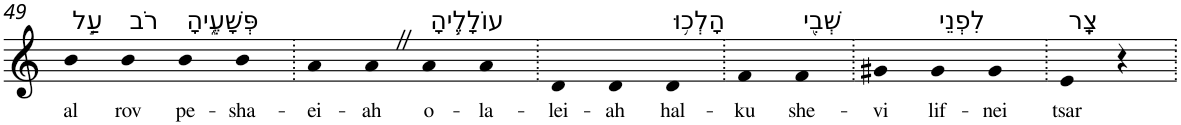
**kern	**text
*part1	*part1
*staff1	*staff1
*I"Piano	*
*I'Pno	*
!!LO:PB:g=z
*clefG2	*
*k[]	*
=49	=49
!LO:TX:a:t=עַ֣ל	!
!	!LO:LY:b
4b	al
!LO:TX:a:t=רֹב	!
!	!LO:LY:b
4b	rov
!LO:TX:a:t=פְּשָׁעֶ֑יהָ	!
!	!LO:LY:b
4b	pe-
!	!LO:LY:b
4b	-sha-
=50.	=50.
!	!LO:LY:b
4a	-ei-
!	!LO:LY:b
4aZ	-ah
!LO:TX:a:t=עוֹלָלֶ֛יהָ	!
!	!LO:LY:b
4a	o-
!	!LO:LY:b
4a	-la-
=51.	=51.
!	!LO:LY:b
4d	-lei-
!	!LO:LY:b
4d	-ah
!LO:TX:a:t=הָלְכ֥וּ	!
!	!LO:LY:b
4d	hal-
=52.	=52.
!	!LO:LY:b
4f	-ku
!LO:TX:a:t=שְׁבִ֖י	!
!	!LO:LY:b
4f	she-
=53.	=53.
!	!LO:LY:b
4g#X	-vi
!LO:TX:a:t=לִפְנֵי	!
!	!LO:LY:b
4g#	lif-
!	!LO:LY:b
4g#	-nei
=54.	=54.
!LO:TX:a:t=צָֽר	!
!	!LO:LY:b
4e	tsar
4r	.
=.	=.
*-	*-
